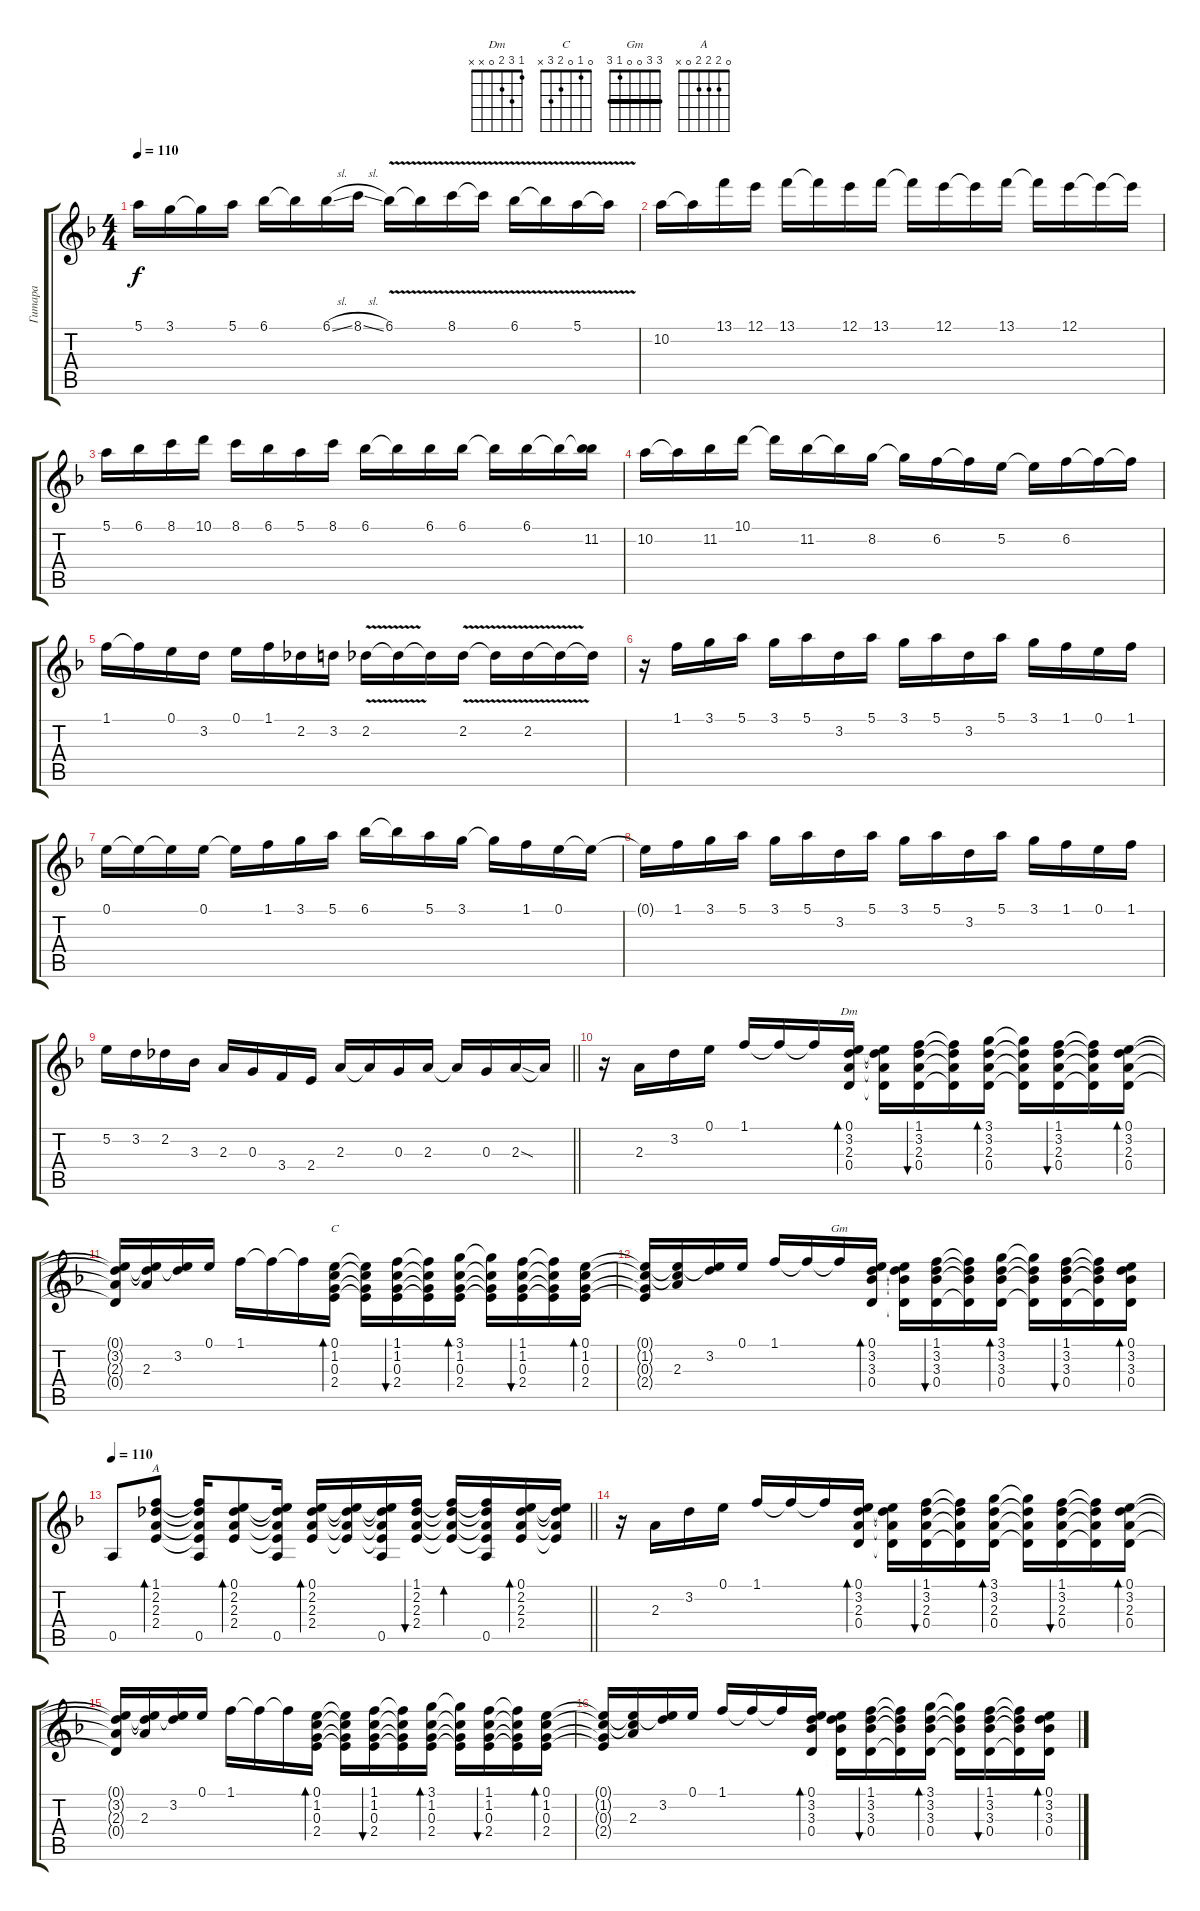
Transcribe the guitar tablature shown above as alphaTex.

\track ("Гитара" "Гитара") {instrument acousticguitarnylon}
\staff {score tabs}
\tuning (E4 B3 G3 D3 A2 E2) {hide}
\chord ("Dm" 1 3 2 0 x x)
\chord ("C" 0 1 0 2 3 x)
\chord ("Gm" 3 3 0 0 1 3) {barre 3}
\chord ("A" 0 2 2 2 0 x)
\ts (4 4)
\tempo 110
\clef g2
\ks dminor
5.1.16{dy f} 3.1.16 3.1{t}.16 5.1.16 6.1.16 6.1{t}.16 6.1{sl}.16 8.1{sl}.16 6.1{v}.16 6.1{t}.16 8.1{v}.16 8.1{t}.16 6.1{v}.16 6.1{t}.16 5.1{v}.16 5.1{t}.16 |
10.2.16 10.2{t}.16 13.1.16 12.1.16 13.1.16 13.1{t}.16 12.1.16 13.1.16 13.1{t}.16 12.1.16 12.1{t}.16 13.1.16 13.1{t}.16 12.1.16 12.1{t}.16 12.1{t}.16 |
5.1.16 6.1.16 8.1.16 10.1.16 8.1.16 6.1.16 5.1.16 8.1.16 6.1.16 6.1{t}.16 6.1.16 6.1.16 6.1{t}.16 6.1.16 6.1{t}.16 (6.1{t} 11.2).16 |
10.2.16 10.2{t}.16 11.2.16 10.1.16 10.1{t}.16 11.2.16 11.2{t}.16 8.2.16 8.2{t}.16 6.2.16 6.2{t}.16 5.2.16 5.2{t}.16 6.2.16 6.2{t}.16 6.2{t}.16 |
1.1.16 1.1{t}.16 0.1.16 3.2.16 0.1.16 1.1.16 2.2.16 3.2.16 2.2{v}.16 2.2{t}.16 2.2{t}.16 2.2{v}.16 2.2{t}.16 2.2{v}.16 2.2{t}.16 2.2{t}.16 |
r.16 1.1.16 3.1.16 5.1.16 3.1.16 5.1.16 3.2.16 5.1.16 3.1.16 5.1.16 3.2.16 5.1.16 3.1.16 1.1.16 0.1.16 1.1.16 |
0.1.16 0.1{t}.16 0.1{t}.16 0.1.16 0.1{t}.16 1.1.16 3.1.16 5.1.16 6.1.16 6.1{t}.16 5.1.16 3.1.16 3.1{t}.16 1.1.16 0.1.16 0.1{t}.16 |
0.1{t}.16 1.1.16 3.1.16 5.1.16 3.1.16 5.1.16 3.2.16 5.1.16 3.1.16 5.1.16 3.2.16 5.1.16 3.1.16 1.1.16 0.1.16 1.1.16 |
\barLineRight lightlight
5.2.16 3.2.16 2.2.16 3.3.16 2.3.16 0.3.16 3.4.16 2.4.16 2.3.16 2.3{t}.16 0.3.16 2.3.16 2.3{t}.16 0.3.16 2.3{sod}.16 2.3{t}.16 |
\section ("" "")
r.16 2.3.16 3.2.16 0.1.16 1.1.16 1.1{t}.16 1.1{t}.16 (0.1 3.2 2.3 0.4).16{bd 120 ch "Dm"} (0.1{t} 3.2{t} 2.3{t} 0.4{t}).16 (1.1 3.2 2.3 0.4).16{bu 120} (1.1{t} 3.2{t} 2.3{t} 0.4{t}).16 (3.1 3.2 2.3 0.4).16{bd 120} (3.1{t} 3.2{t} 2.3{t} 0.4{t}).16 (1.1 3.2 2.3 0.4).16{bu 120} (1.1{t} 3.2{t} 2.3{t} 0.4{t}).16 (0.1 3.2 2.3 0.4).16{bd 120} |
(0.1{t} 3.2{t} 2.3{t} 0.4{t}).16 (0.1{t} 3.2{t} 2.3).16 (0.1{t} 3.2).16 0.1.16 1.1.16 1.1{t}.16 1.1{t}.16 (0.1 1.2 0.3 2.4).16{bd 120 ch "C"} (0.1{t} 1.2{t} 0.3{t} 2.4{t}).16 (1.1 1.2 0.3 2.4).16{bu 120} (1.1{t} 1.2{t} 0.3{t} 2.4{t}).16 (3.1 1.2 0.3 2.4).16{bd 120} (3.1{t} 1.2{t} 0.3{t} 2.4{t}).16 (1.1 1.2 0.3 2.4).16{bu 120} (1.1{t} 1.2{t} 0.3{t} 2.4{t}).16 (0.1 1.2 0.3 2.4).16{bd 120} |
(0.1{t} 1.2{t} 0.3{t} 2.4{t}).16 (0.1{t} 1.2{t} 2.3).16 (0.1{t} 3.2).16 0.1.16 1.1.16 1.1{t}.16 1.1{t}.16{ch "Gm"} (0.1 3.2 3.3 0.4).16{bd 120} (0.1{t} 3.2{t} 3.3{t} 0.4{t}).16 (1.1 3.2 3.3 0.4).16{bu 120} (1.1{t} 3.2{t} 3.3{t} 0.4{t}).16 (3.1 3.2 3.3 0.4).16{bd 120} (3.1{t} 3.2{t} 3.3{t} 0.4{t}).16 (1.1 3.2 3.3 0.4).16{bu 120} (1.1{t} 3.2{t} 3.3{t} 0.4{t}).16 (0.1 3.2 3.3 0.4).16{bd 120} |
\tempo 110
\barLineRight lightlight
0.5.8 (1.1 2.2 2.3 2.4).8{bd 60 ch "A"} (1.1{t} 2.2{t} 2.3{t} 2.4{t} 0.5).16 (0.1 2.2 2.3 2.4).8{bd 60} (0.1{t} 2.2{t} 2.3{t} 2.4{t} 0.5).16 (0.1 2.2 2.3 2.4).16{bd 60} (0.1{t} 2.2{t} 2.3{t} 2.4{t}).16 (0.1{t} 2.2{t} 2.3{t} 2.4{t} 0.5).16 (1.1 2.2 2.3 2.4).16{bu 60} (1.1{t} 2.2{t} 2.3{t} 2.4{t}).16{bd 60} (1.1{t} 2.2{t} 2.3{t} 2.4{t} 0.5).16 (0.1 2.2 2.3 2.4).16{bd 60} (0.1{t} 2.2{t} 2.3{t} 2.4{t}).16 |
r.16 2.3.16 3.2.16 0.1.16 1.1.16 1.1{t}.16 1.1{t}.16 (0.1 3.2 2.3 0.4).16{bd 120} (0.1{t} 3.2{t} 2.3{t} 0.4{t}).16 (1.1 3.2 2.3 0.4).16{bu 120} (1.1{t} 3.2{t} 2.3{t} 0.4{t}).16 (3.1 3.2 2.3 0.4).16{bd 120} (3.1{t} 3.2{t} 2.3{t} 0.4{t}).16 (1.1 3.2 2.3 0.4).16{bu 120} (1.1{t} 3.2{t} 2.3{t} 0.4{t}).16 (0.1 3.2 2.3 0.4).16{bd 120} |
(0.1{t} 3.2{t} 2.3{t} 0.4{t}).16 (0.1{t} 3.2{t} 2.3).16 (0.1{t} 3.2).16 0.1.16 1.1.16 1.1{t}.16 1.1{t}.16 (0.1 1.2 0.3 2.4).16{bd 120} (0.1{t} 1.2{t} 0.3{t} 2.4{t}).16 (1.1 1.2 0.3 2.4).16{bu 120} (1.1{t} 1.2{t} 0.3{t} 2.4{t}).16 (3.1 1.2 0.3 2.4).16{bd 120} (3.1{t} 1.2{t} 0.3{t} 2.4{t}).16 (1.1 1.2 0.3 2.4).16{bu 120} (1.1{t} 1.2{t} 0.3{t} 2.4{t}).16 (0.1 1.2 0.3 2.4).16{bd 120} |
(0.1{t} 1.2{t} 0.3{t} 2.4{t}).16 (0.1{t} 1.2{t} 2.3).16 (0.1{t} 3.2).16 0.1.16 1.1.16 1.1{t}.16 1.1{t}.16 (0.1 3.2 3.3 0.4).16{bd 120} (0.1{t} 3.2{t} 3.3{t} 0.4{t}).16 (1.1 3.2 3.3 0.4).16{bu 120} (1.1{t} 3.2{t} 3.3{t} 0.4{t}).16 (3.1 3.2 3.3 0.4).16{bd 120} (3.1{t} 3.2{t} 3.3{t} 0.4{t}).16 (1.1 3.2 3.3 0.4).16{bu 120} (1.1{t} 3.2{t} 3.3{t} 0.4{t}).16 (0.1 3.2 3.3 0.4).16{bd 120}
